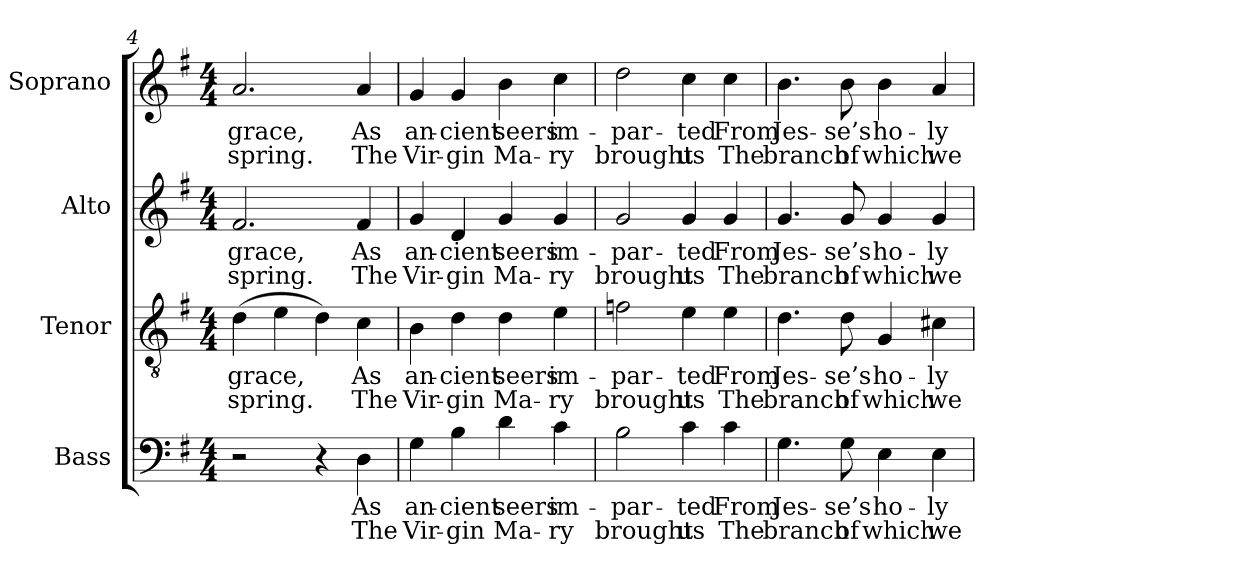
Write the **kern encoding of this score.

**kern	**text	**text	**kern	**text	**text	**kern	**text	**text	**kern	**text	**text
*part4	*part4	*part4	*part3	*part3	*part3	*part2	*part2	*part2	*part1	*part1	*part1
*staff4	*staff4	*staff4	*staff3	*staff3	*staff3	*staff2	*staff2	*staff2	*staff1	*staff1	*staff1
*I"Bass	*	*	*I"Tenor	*	*	*I"Alto	*	*	*I"Soprano	*	*
*I'B.	*	*	*I'T.	*	*	*I'A.	*	*	*I'S.	*	*
*clefF4	*	*	*clefGv2	*	*	*clefG2	*	*	*clefG2	*	*
*	*	*	*ITrd7c12	*	*	*	*	*	*	*	*
*k[f#]	*	*	*k[f#]	*	*	*k[f#]	*	*	*k[f#]	*	*
*G:	*	*	*G:	*	*	*G:	*	*	*G:	*	*
*M4/4	*	*	*M4/4	*	*	*M4/4	*	*	*M4/4	*	*
=4	=4	=4	=4	=4	=4	=4	=4	=4	=4	=4	=4
!	!	!	!	!LO:LY:b:color=#000000	!LO:LY:b:color=#000000	!	!	!	!	!	!
!	!	!	!	!	!	!	!LO:LY:b:color=#000000	!LO:LY:b:color=#000000	!	!	!
!	!	!	!	!	!	!	!	!	!	!LO:LY:b:color=#000000	!LO:LY:b:color=#000000
2r	.	.	(4Di\	grace,	spring.	2.f#i/	grace,	spring.	2.ai/	grace,	spring.
.	.	.	4Ei\	.	.	.	.	.	.	.	.
4r	.	.	4Di\)	.	.	.	.	.	.	.	.
!	!LO:LY:b:color=#000000	!LO:LY:b:color=#000000	!	!	!	!	!	!	!	!	!
!	!	!	!	!LO:LY:b:color=#000000	!LO:LY:b:color=#000000	!	!	!	!	!	!
!	!	!	!	!	!	!	!LO:LY:b:color=#000000	!LO:LY:b:color=#000000	!	!	!
!	!	!	!	!	!	!	!	!	!	!LO:LY:b:color=#000000	!LO:LY:b:color=#000000
4Di\	As	The	4Ci\	As	The	4f#i/	As	The	4ai/	As	The
!!LO:LB:g=z
=5	=5	=5	=5	=5	=5	=5	=5	=5	=5	=5	=5
!	!LO:LY:b:color=#000000	!LO:LY:b:color=#000000	!	!	!	!	!	!	!	!	!
!	!	!	!	!LO:LY:b:color=#000000	!LO:LY:b:color=#000000	!	!	!	!	!	!
!	!	!	!	!	!	!	!LO:LY:b:color=#000000	!LO:LY:b:color=#000000	!	!	!
!	!	!	!	!	!	!	!	!	!	!LO:LY:b:color=#000000	!LO:LY:b:color=#000000
4Gi\	an-	Vir-	4BBi\	an-	Vir-	4gi/	an-	Vir-	4gi/	an-	Vir-
!	!LO:LY:b:color=#000000	!LO:LY:b:color=#000000	!	!	!	!	!	!	!	!	!
!	!	!	!	!LO:LY:b:color=#000000	!LO:LY:b:color=#000000	!	!	!	!	!	!
!	!	!	!	!	!	!	!LO:LY:b:color=#000000	!LO:LY:b:color=#000000	!	!	!
!	!	!	!	!	!	!	!	!	!	!LO:LY:b:color=#000000	!LO:LY:b:color=#000000
4Bi\	-cient	-gin	4Di\	-cient	-gin	4di/	-cient	-gin	4gi/	-cient	-gin
!	!LO:LY:b:color=#000000	!LO:LY:b:color=#000000	!	!	!	!	!	!	!	!	!
!	!	!	!	!LO:LY:b:color=#000000	!LO:LY:b:color=#000000	!	!	!	!	!	!
!	!	!	!	!	!	!	!LO:LY:b:color=#000000	!LO:LY:b:color=#000000	!	!	!
!	!	!	!	!	!	!	!	!	!	!LO:LY:b:color=#000000	!LO:LY:b:color=#000000
4di\	seers	Ma-	4Di\	seers	Ma-	4gi/	seers	Ma-	4bi\	seers	Ma-
!	!LO:LY:b:color=#000000	!LO:LY:b:color=#000000	!	!	!	!	!	!	!	!	!
!	!	!	!	!LO:LY:b:color=#000000	!LO:LY:b:color=#000000	!	!	!	!	!	!
!	!	!	!	!	!	!	!LO:LY:b:color=#000000	!LO:LY:b:color=#000000	!	!	!
!	!	!	!	!	!	!	!	!	!	!LO:LY:b:color=#000000	!LO:LY:b:color=#000000
4ci\	im-	-ry	4Ei\	im-	-ry	4gi/	im-	-ry	4cci\	im-	-ry
=6	=6	=6	=6	=6	=6	=6	=6	=6	=6	=6	=6
!	!LO:LY:b:color=#000000	!LO:LY:b:color=#000000	!	!	!	!	!	!	!	!	!
!	!	!	!	!LO:LY:b:color=#000000	!LO:LY:b:color=#000000	!	!	!	!	!	!
!	!	!	!	!	!	!	!LO:LY:b:color=#000000	!LO:LY:b:color=#000000	!	!	!
!	!	!	!	!	!	!	!	!	!	!LO:LY:b:color=#000000	!LO:LY:b:color=#000000
2Bi\	-par-	brought	2Fni\	-par-	brought	2gi/	-par-	brought	2ddi\	-par-	brought
!	!LO:LY:b:color=#000000	!LO:LY:b:color=#000000	!	!	!	!	!	!	!	!	!
!	!	!	!	!LO:LY:b:color=#000000	!LO:LY:b:color=#000000	!	!	!	!	!	!
!	!	!	!	!	!	!	!LO:LY:b:color=#000000	!LO:LY:b:color=#000000	!	!	!
!	!	!	!	!	!	!	!	!	!	!LO:LY:b:color=#000000	!LO:LY:b:color=#000000
4ci\	-ted	us	4Ei\	-ted	us	4gi/	-ted	us	4cci\	-ted	us
!	!LO:LY:b:color=#000000	!LO:LY:b:color=#000000	!	!	!	!	!	!	!	!	!
!	!	!	!	!LO:LY:b:color=#000000	!LO:LY:b:color=#000000	!	!	!	!	!	!
!	!	!	!	!	!	!	!LO:LY:b:color=#000000	!LO:LY:b:color=#000000	!	!	!
!	!	!	!	!	!	!	!	!	!	!LO:LY:b:color=#000000	!LO:LY:b:color=#000000
4ci\	From	The	4Ei\	From	The	4gi/	From	The	4cci\	From	The
=7	=7	=7	=7	=7	=7	=7	=7	=7	=7	=7	=7
!	!LO:LY:b:color=#000000	!LO:LY:b:color=#000000	!	!	!	!	!	!	!	!	!
!	!	!	!	!LO:LY:b:color=#000000	!LO:LY:b:color=#000000	!	!	!	!	!	!
!	!	!	!	!	!	!	!LO:LY:b:color=#000000	!LO:LY:b:color=#000000	!	!	!
!	!	!	!	!	!	!	!	!	!	!LO:LY:b:color=#000000	!LO:LY:b:color=#000000
4.Gi\	Jes-	branch	4.Di\	Jes-	branch	4.gi/	Jes-	branch	4.bi\	Jes-	branch
!	!LO:LY:b:color=#000000	!LO:LY:b:color=#000000	!	!	!	!	!	!	!	!	!
!	!	!	!	!LO:LY:b:color=#000000	!LO:LY:b:color=#000000	!	!	!	!	!	!
!	!	!	!	!	!	!	!LO:LY:b:color=#000000	!LO:LY:b:color=#000000	!	!	!
!	!	!	!	!	!	!	!	!	!	!LO:LY:b:color=#000000	!LO:LY:b:color=#000000
8Gi\	-se’s	of	8Di\	-se’s	of	8gi/	-se’s	of	8bi\	-se’s	of
!	!LO:LY:b:color=#000000	!LO:LY:b:color=#000000	!	!	!	!	!	!	!	!	!
!	!	!	!	!LO:LY:b:color=#000000	!LO:LY:b:color=#000000	!	!	!	!	!	!
!	!	!	!	!	!	!	!LO:LY:b:color=#000000	!LO:LY:b:color=#000000	!	!	!
!	!	!	!	!	!	!	!	!	!	!LO:LY:b:color=#000000	!LO:LY:b:color=#000000
4Ei\	ho-	which	4GGi/	ho-	which	4gi/	ho-	which	4bi\	ho-	which
!	!LO:LY:b:color=#000000	!LO:LY:b:color=#000000	!	!	!	!	!	!	!	!	!
!	!	!	!	!LO:LY:b:color=#000000	!LO:LY:b:color=#000000	!	!	!	!	!	!
!	!	!	!	!	!	!	!LO:LY:b:color=#000000	!LO:LY:b:color=#000000	!	!	!
!	!	!	!	!	!	!	!	!	!	!LO:LY:b:color=#000000	!LO:LY:b:color=#000000
4Ei\	-ly	we	4C#Xi\	-ly	we	4gi/	-ly	we	4ai/	-ly	we
=	=	=	=	=	=	=	=	=	=	=	=
*-	*-	*-	*-	*-	*-	*-	*-	*-	*-	*-	*-
